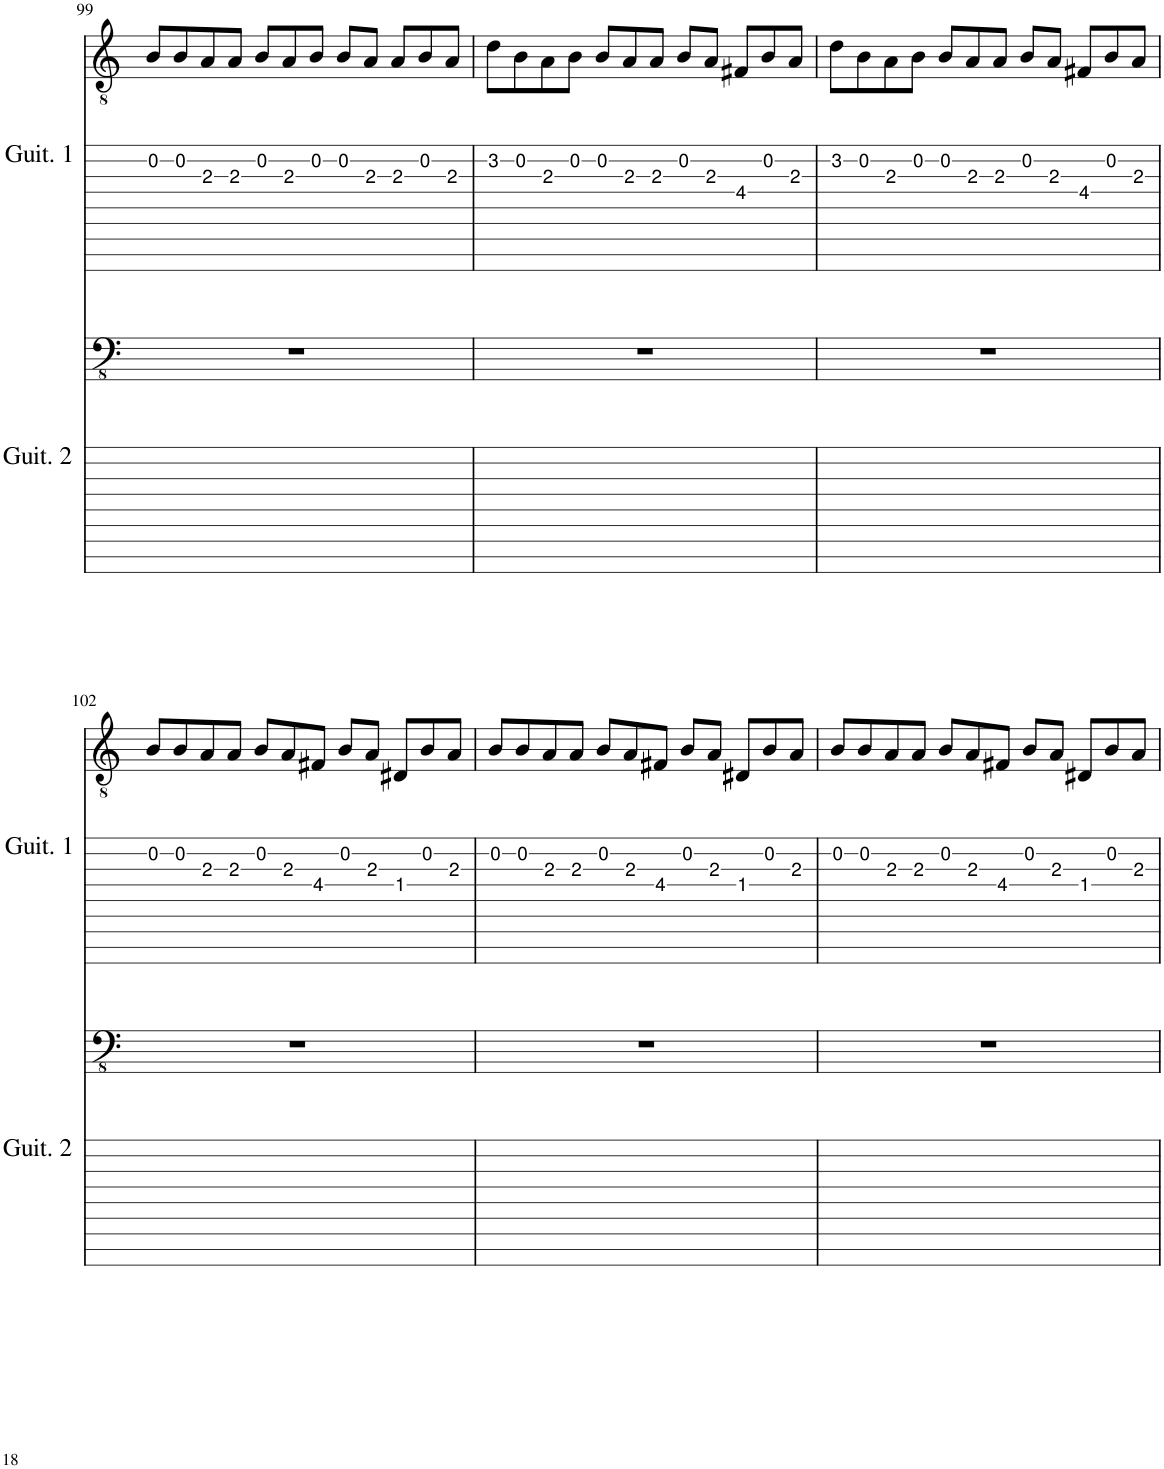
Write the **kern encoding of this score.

**kern	**kern	**kern	**kern
*part2	*part2	*part1	*part1
*staff4	*staff3	*staff2	*staff1
*I"Guitar 2	*	*I"Guitar 1	*
*I'Guit. 2	*	*I'Guit. 1	*
!!LO:PB:g=z
*	*clefFv4	*	*clefGv2
*k[]	*k[]	*k[]	*k[]
*M12/8	*M12/8	*M12/8	*M12/8
=99	=99	=99	=99
1.r	1.r	8BL	8B/L
.	.	8B	8B/
.	.	8AJ	8A/
.	.	8AL	8A/J
.	.	8B	8B/L
.	.	8AJ	8A/
.	.	8BL	8B/J
.	.	8B	8B/L
.	.	8AJ	8A/J
.	.	8AL	8A/L
.	.	8B	8B/
.	.	8AJ	8A/J
=100	=100	=100	=100
1.r	1.r	8dL	8d\L
.	.	8B	8B\
.	.	8AJ	8A\
.	.	8BL	8B\J
.	.	8B	8B/L
.	.	8AJ	8A/
.	.	8AL	8A/J
.	.	8B	8B/L
.	.	8AJ	8A/J
.	.	8F#L	8F#X/L
.	.	8B	8B/
.	.	8AJ	8A/J
=101	=101	=101	=101
1.r	1.r	8dL	8d\L
.	.	8B	8B\
.	.	8AJ	8A\
.	.	8BL	8B\J
.	.	8B	8B/L
.	.	8AJ	8A/
.	.	8AL	8A/J
.	.	8B	8B/L
.	.	8AJ	8A/J
.	.	8F#L	8F#X/L
.	.	8B	8B/
.	.	8AJ	8A/J
!!LO:LB:g=z
=102	=102	=102	=102
1.r	1.r	8BL	8B/L
.	.	8B	8B/
.	.	8AJ	8A/
.	.	8AL	8A/J
.	.	8B	8B/L
.	.	8AJ	8A/
.	.	8F#L	8F#X/J
.	.	8B	8B/L
.	.	8AJ	8A/J
.	.	8D#L	8D#X/L
.	.	8B	8B/
.	.	8AJ	8A/J
=103	=103	=103	=103
1.r	1.r	8BL	8B/L
.	.	8B	8B/
.	.	8AJ	8A/
.	.	8AL	8A/J
.	.	8B	8B/L
.	.	8AJ	8A/
.	.	8F#L	8F#X/J
.	.	8B	8B/L
.	.	8AJ	8A/J
.	.	8D#L	8D#X/L
.	.	8B	8B/
.	.	8AJ	8A/J
=104	=104	=104	=104
1.r	1.r	8BL	8B/L
.	.	8B	8B/
.	.	8AJ	8A/
.	.	8AL	8A/J
.	.	8B	8B/L
.	.	8AJ	8A/
.	.	8F#L	8F#X/J
.	.	8B	8B/L
.	.	8AJ	8A/J
.	.	8D#L	8D#X/L
.	.	8B	8B/
.	.	8AJ	8A/J
=	=	=	=
*-	*-	*-	*-
